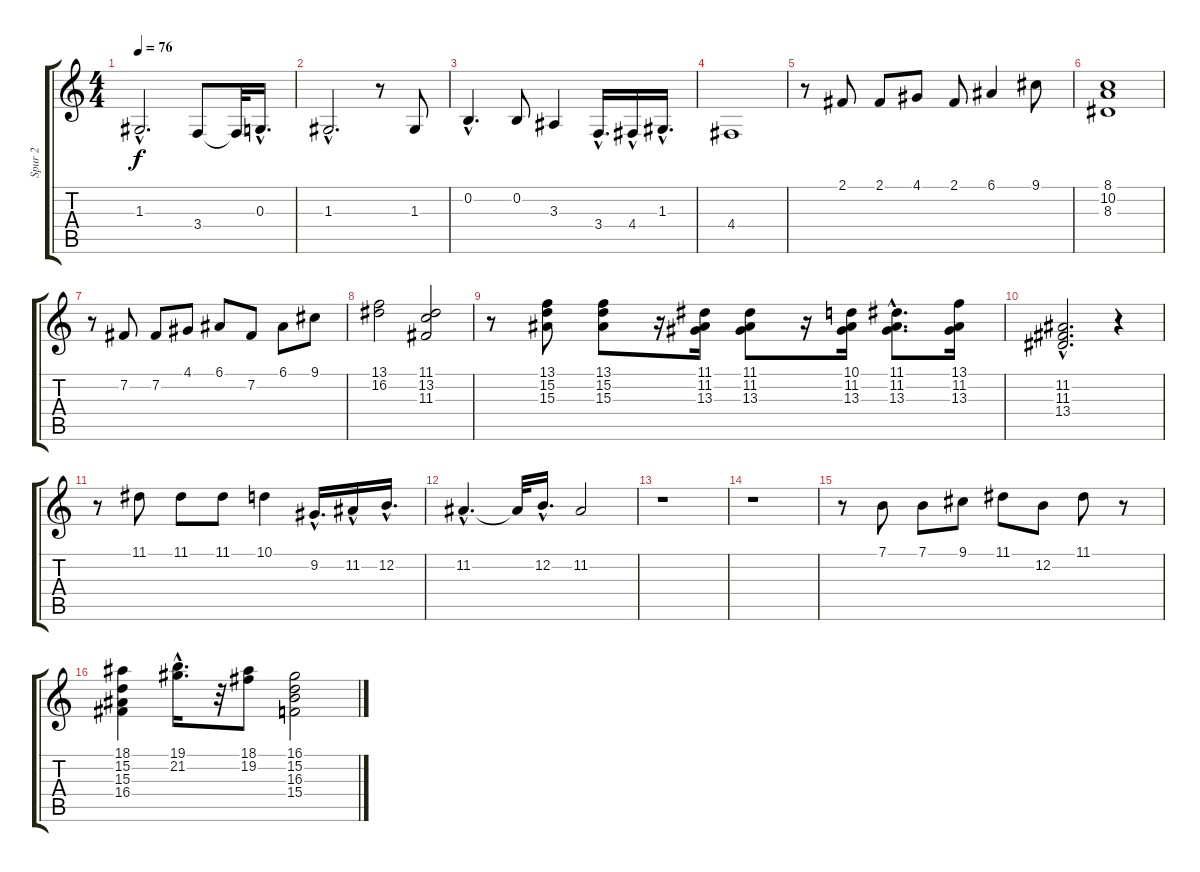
\track ("Spur 2" "Spur 2") {instrument stringensemble2}
\staff {score tabs}
\tuning (E4 B3 G3 D3 A2 E2) {hide}
\ts (4 4)
\tempo 76
\clef g2
\ks c
1.3{hac}.2{d dy f} 3.4.8 3.4{t}.32 0.3{hac}.16{d} |
1.3{hac}.2{d} r.8 1.3.8 |
0.2{hac}.4{d} 0.2.8 3.3.4 3.4{hac}.16{d} 4.4{hac}.16 1.3{hac}.16{d} |
4.4.1 |
r.8 2.1.8 2.1.8 4.1.8 2.1.8 6.1.4 9.1.8 |
(8.1 10.2 8.3).1 |
r.8 7.2.8 7.2.8 4.1.8 6.1.8 7.2.8 6.1.8 9.1.8 |
(13.1 16.2).2 (11.1 13.2 11.3).2 |
r.8 (13.1 15.2 15.3).8 (13.1 15.2 15.3).8 r.16 (11.1 11.2 13.3).16 (11.1 11.2 13.3).8 r.16 (10.1 11.2 13.3).16 (11.1{hac} 11.2{hac} 13.3{hac}).8{d} (13.1 11.2 13.3).16 |
(11.2{hac} 11.3{hac} 13.4{hac}).2{d} r.4 |
r.8 11.1.8 11.1.8 11.1.8 10.1.4 9.2{hac}.16{d} 11.2{hac}.16 12.2{hac}.16{d} |
11.2{hac}.4{d} 11.2{t}.32 12.2{hac}.16{d} 11.2.2 |
r.1 |
r.1 |
r.8 7.1.8 7.1.8 9.1.8 11.1.8 12.2.8 11.1.8 r.8 |
(18.1 15.2 15.3 16.4).4 (19.1{hac} 21.2{hac}).16{d} r.32 (18.1 19.2).8 (16.1 15.2 16.3 15.4).2
